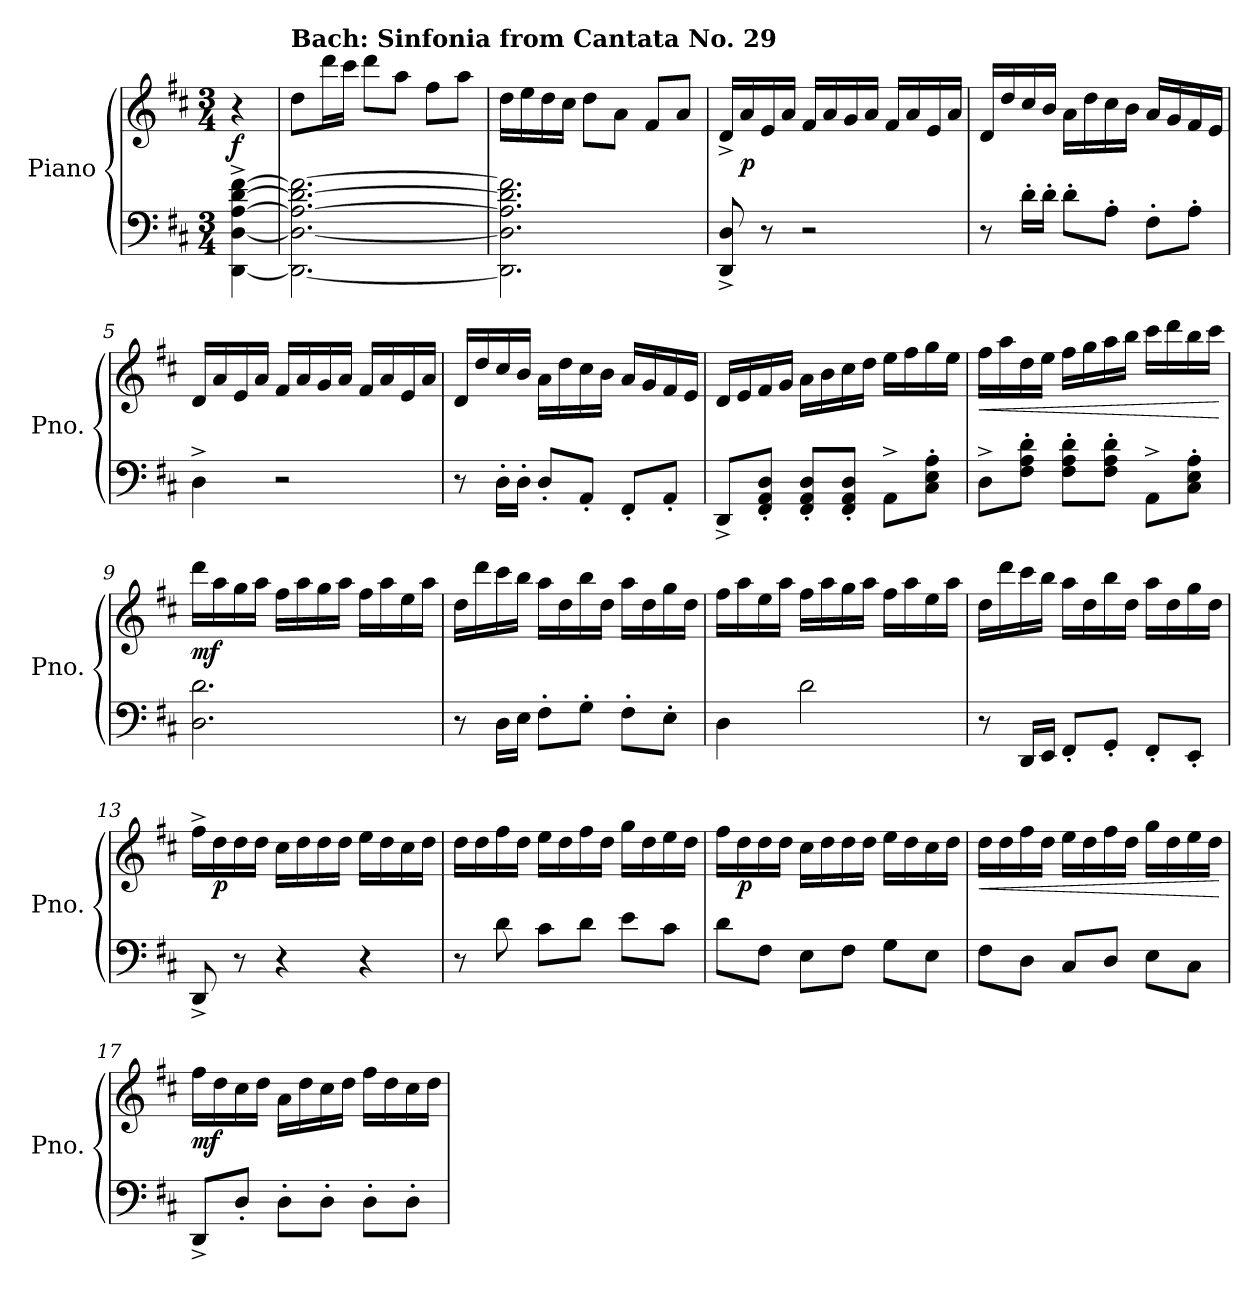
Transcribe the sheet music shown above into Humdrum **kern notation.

**kern	**kern	**dynam
*part1	*part1	*part1
*staff2	*staff1	*staff1/2
*I"Piano	*	*
*I'Pno.	*	*
*clefF4	*clefG2	*
*k[f#c#]	*k[f#c#]	*
*M3/4	*M3/4	*
*MM128	*MM128	*
=	=	=
!	!	!LO:DY:b
[4DD\^ [4D\^ [4A\^ [4d\^ [4f#\^	4r	f
=1	=1	=1
!	!LO:TX:a:B:t=Bach&colon; Sinfonia from Cantata No. 29	!
2.DD\_ 2.D\_ 2.A\_ 2.d\_ 2.f#\_	8dd\L	.
.	16ddd\L	.
.	16ccc#\JJ	.
.	8ddd\L	.
.	8aa\J	.
.	8ff#\L	.
.	8aa\J	.
=2	=2	=2
2.DD\] 2.D\] 2.A\] 2.d\] 2.f#\]	16dd\LL	.
.	16ee\	.
.	16dd\	.
.	16cc#\JJ	.
.	8dd\L	.
.	8a\J	.
.	8f#/L	.
.	8a/J	.
=3	=3	=3
8DD/^ 8D/^	16d^/LL	.
!	!	!LO:DY:b
.	16a/	p
8r	16e/	.
.	16a/JJ	.
2r	16f#/LL	.
.	16a/	.
.	16g/	.
.	16a/JJ	.
.	16f#/LL	.
.	16a/	.
.	16e/	.
.	16a/JJ	.
=4	=4	=4
8r	16d/LL	.
.	16dd/	.
16d'\LL	16cc#/	.
16d'\JJ	16b/JJ	.
8d'\L	16a\LL	.
.	16dd\	.
8A'\J	16cc#\	.
.	16b\JJ	.
8F#'\L	16a/LL	.
.	16g/	.
8A'\J	16f#/	.
.	16e/JJ	.
!!LO:LB:g=z
=5	=5	=5
4D^\	16d/LL	.
.	16a/	.
.	16e/	.
.	16a/JJ	.
2r	16f#/LL	.
.	16a/	.
.	16g/	.
.	16a/JJ	.
.	16f#/LL	.
.	16a/	.
.	16e/	.
.	16a/JJ	.
=6	=6	=6
8r	16d/LL	.
.	16dd/	.
16D'\LL	16cc#/	.
16D'\JJ	16b/JJ	.
8D'/L	16a\LL	.
.	16dd\	.
8AA'/J	16cc#\	.
.	16b\JJ	.
8FF#'/L	16a/LL	.
.	16g/	.
8AA'/J	16f#/	.
.	16e/JJ	.
=7	=7	=7
8DD^/L	16d/LL	.
.	16e/	.
8FF#/' 8AA/' 8D/'J	16f#/	.
.	16g/JJ	.
8FF#/' 8AA/' 8D/'L	16a\LL	.
.	16b\	.
8FF#/' 8AA/' 8D/'J	16cc#\	.
.	16dd\JJ	.
8AA^\L	16ee\LL	.
.	16ff#\	.
8C#\' 8E\' 8A\'J	16gg\	.
.	16ee\JJ	.
!!LO:LB:g=z
=8	=8	=8
!	!	!LO:HP:b
8D^\L	16ff#\LL	<
.	16aa\	.
8F#\' 8A\' 8d\'J	16dd\	.
.	16ee\JJ	.
8F#\' 8A\' 8d\'L	16ff#\LL	.
.	16gg\	.
8F#\' 8A\' 8d\'J	16aa\	.
.	16bb\JJ	.
8AA^\L	16ccc#\LL	.
.	16ddd\	.
8C#\' 8E\' 8A\'J	16bb\	.
.	16ccc#\JJ	.
.	.	[
=9	=9	=9
!	!	!LO:DY:b
2.D\ 2.d\	16ddd\LL	mf
.	16aa\	.
.	16gg\	.
.	16aa\JJ	.
.	16ff#\LL	.
.	16aa\	.
.	16gg\	.
.	16aa\JJ	.
.	16ff#\LL	.
.	16aa\	.
.	16ee\	.
.	16aa\JJ	.
=10	=10	=10
8r	16dd\LL	.
.	16ddd\	.
16D\LL	16ccc#\	.
16E\JJ	16bb\JJ	.
8F#'\L	16aa\LL	.
.	16dd\	.
8G'\J	16bb\	.
.	16dd\JJ	.
8F#'\L	16aa\LL	.
.	16dd\	.
8E'\J	16gg\	.
.	16dd\JJ	.
!!LO:LB:g=z
=11	=11	=11
4D\	16ff#\LL	.
.	16aa\	.
.	16ee\	.
.	16aa\JJ	.
2d\	16ff#\LL	.
.	16aa\	.
.	16gg\	.
.	16aa\JJ	.
.	16ff#\LL	.
.	16aa\	.
.	16ee\	.
.	16aa\JJ	.
=12	=12	=12
8r	16dd\LL	.
.	16ddd\	.
16DD/LL	16ccc#\	.
16EE/JJ	16bb\JJ	.
8FF#'/L	16aa\LL	.
.	16dd\	.
8GG'/J	16bb\	.
.	16dd\JJ	.
8FF#'/L	16aa\LL	.
.	16dd\	.
8EE'/J	16gg\	.
.	16dd\JJ	.
=13	=13	=13
8DD^/	16ff#^\LL	.
!	!	!LO:DY:b
.	16dd\	p
8r	16dd\	.
.	16dd\JJ	.
4r	16cc#\LL	.
.	16dd\	.
.	16dd\	.
.	16dd\JJ	.
4r	16ee\LL	.
.	16dd\	.
.	16cc#\	.
.	16dd\JJ	.
!!LO:LB:g=z
=14	=14	=14
8r	16dd\LL	.
.	16dd\	.
8d\	16ff#\	.
.	16dd\JJ	.
8c#\L	16ee\LL	.
.	16dd\	.
8d\J	16ff#\	.
.	16dd\JJ	.
8e\L	16gg\LL	.
.	16dd\	.
8c#\J	16ee\	.
.	16dd\JJ	.
=15	=15	=15
8d\L	16ff#\LL	.
!	!	!LO:DY:b
.	16dd\	p
8F#\J	16dd\	.
.	16dd\JJ	.
8E\L	16cc#\LL	.
.	16dd\	.
8F#\J	16dd\	.
.	16dd\JJ	.
8G\L	16ee\LL	.
.	16dd\	.
8E\J	16cc#\	.
.	16dd\JJ	.
=16	=16	=16
!	!	!LO:HP:b
8F#\L	16dd\LL	<
.	16dd\	.
8D\J	16ff#\	.
.	16dd\JJ	.
8C#/L	16ee\LL	.
.	16dd\	.
8D/J	16ff#\	.
.	16dd\JJ	.
8E\L	16gg\LL	.
.	16dd\	.
8C#\J	16ee\	.
.	16dd\JJ	.
.	.	[
!!LO:PB:g=z
=17	=17	=17
!	!	!LO:DY:b
8DD^/L	16ff#\LL	mf
.	16dd\	.
8D'/J	16cc#\	.
.	16dd\JJ	.
8D'\L	16a\LL	.
.	16dd\	.
8D'\J	16cc#\	.
.	16dd\JJ	.
8D'\L	16ff#\LL	.
.	16dd\	.
8D'\J	16cc#\	.
.	16dd\JJ	.
=	=	=
*-	*-	*-
